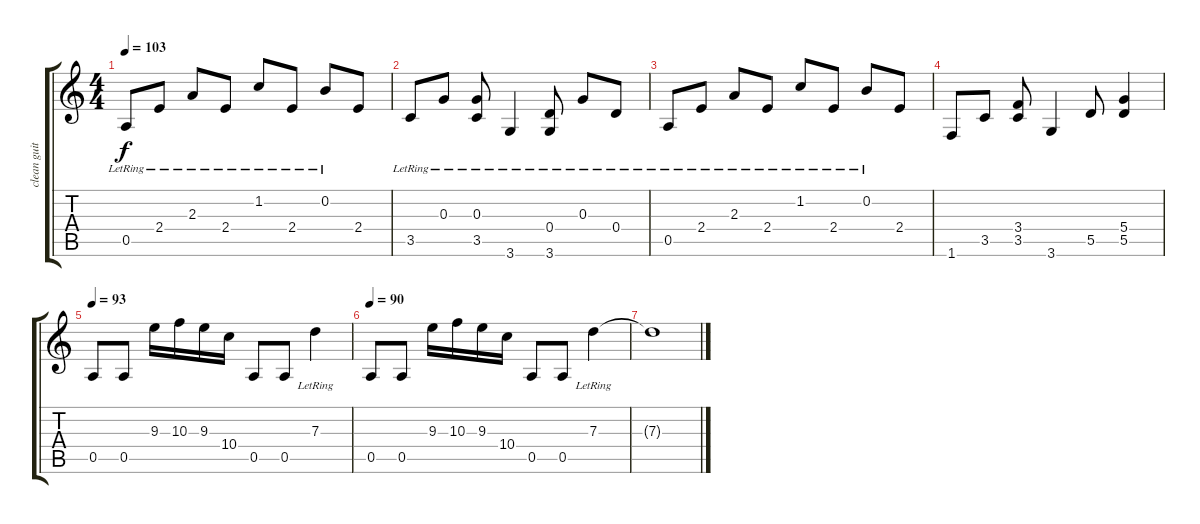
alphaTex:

\track ("clean guitar" "clean guit") {instrument electricguitarclean}
\staff {score tabs}
\tuning (E4 B3 G3 D3 A2 E2) {hide}
\ts (4 4)
\tempo 103
\clef g2
\ks c
0.5{lr}.8{dy f} 2.4{lr}.8 2.3{lr}.8 2.4{lr}.8 1.2{lr}.8 2.4{lr}.8 0.2{lr}.8 2.4.8 |
3.5{lr}.8 0.3{lr}.8 (0.3{lr} 3.5{lr}).8 3.6{lr}.4 (0.4{lr} 3.6{lr}).8 0.3{lr}.8 0.4{lr}.8 |
0.5{lr}.8 2.4{lr}.8 2.3{lr}.8 2.4{lr}.8 1.2{lr}.8 2.4{lr}.8 0.2{lr}.8 2.4.8 |
1.6.8 3.5.8 (3.4 3.5).8 3.6.4 5.5.8 (5.4 5.5).4 |
\tempo 93
0.5.8 0.5.8 9.3.16 10.3.16 9.3.16 10.4.16 0.5.8 0.5.8 7.3{lr}.4 |
\tempo 90
0.5.8 0.5.8 9.3.16 10.3.16 9.3.16 10.4.16 0.5.8 0.5.8 7.3{lr}.4 |
7.3{t}.1
